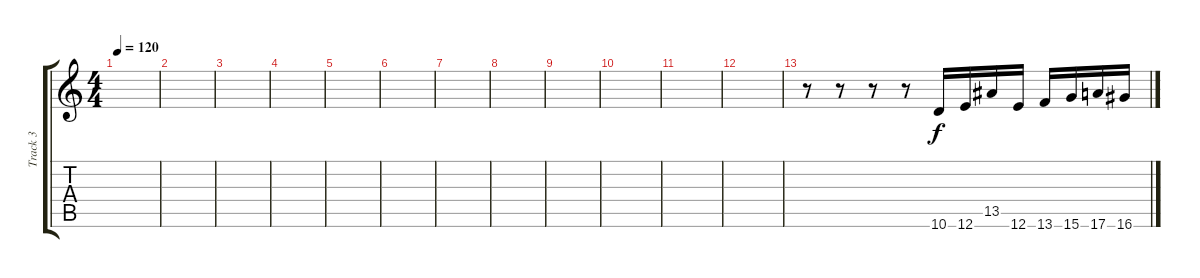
\track ("Track 3" "Track 3") {instrument distortionguitar}
\staff {score tabs}
\tuning (E4 B3 G3 D3 A2 E2) {hide}
\ts (4 4)
\tempo 120
\clef g2
\ks c
|
|
|
|
|
|
|
|
|
|
|
|
r.8 r.8 r.8 r.8 10.6.16 12.6.16 13.5.16 12.6.16 13.6.16 15.6.16 17.6.16 16.6.16
